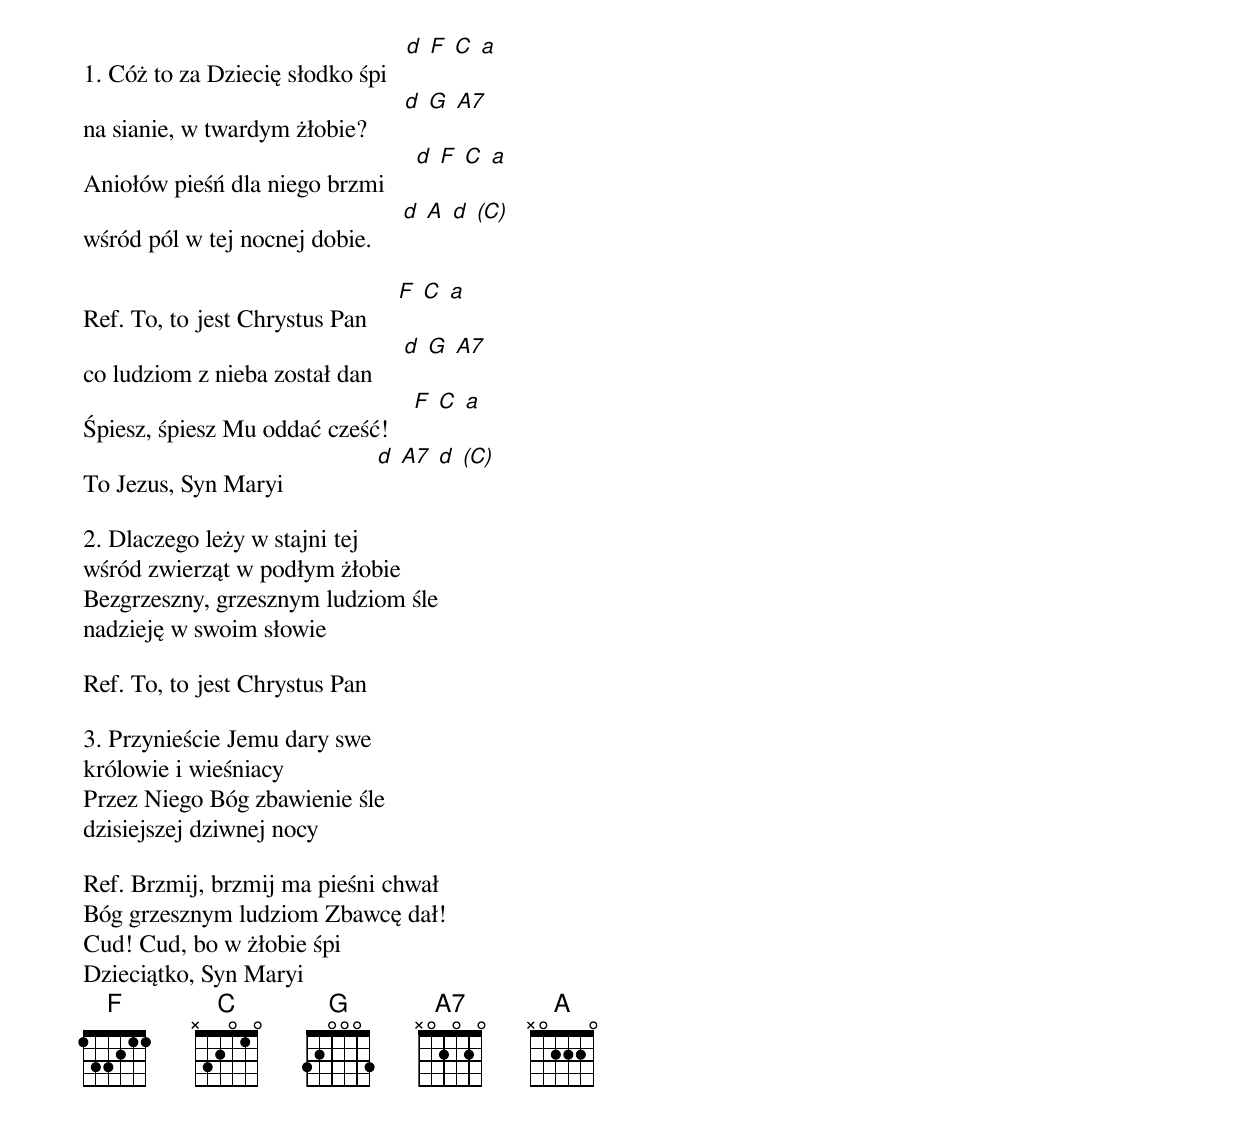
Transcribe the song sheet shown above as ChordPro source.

1. Cóż to za Dziecię słodko śpi   [d] [F] [C] [a]
na sianie, w twardym żłobie?      [d] [G] [A7]
Aniołów pieśń dla niego brzmi     [d] [F] [C] [a]
wśród pól w tej nocnej dobie.     [d] [A] [d] [(C)]

Ref. To, to jest Chrystus Pan     [F] [C] [a]
co ludziom z nieba został dan     [d] [G] [A7]
Śpiesz, śpiesz Mu oddać cześć!    [F] [C] [a]
To Jezus, Syn Maryi               [d] [A7] [d] [(C)]

2. Dlaczego leży w stajni tej
wśród zwierząt w podłym żłobie
Bezgrzeszny, grzesznym ludziom śle
nadzieję w swoim słowie

Ref. To, to jest Chrystus Pan

3. Przynieście Jemu dary swe
królowie i wieśniacy
Przez Niego Bóg zbawienie śle
dzisiejszej dziwnej nocy

Ref. Brzmij, brzmij ma pieśni chwał
Bóg grzesznym ludziom Zbawcę dał!
Cud! Cud, bo w żłobie śpi
Dzieciątko, Syn Maryi
